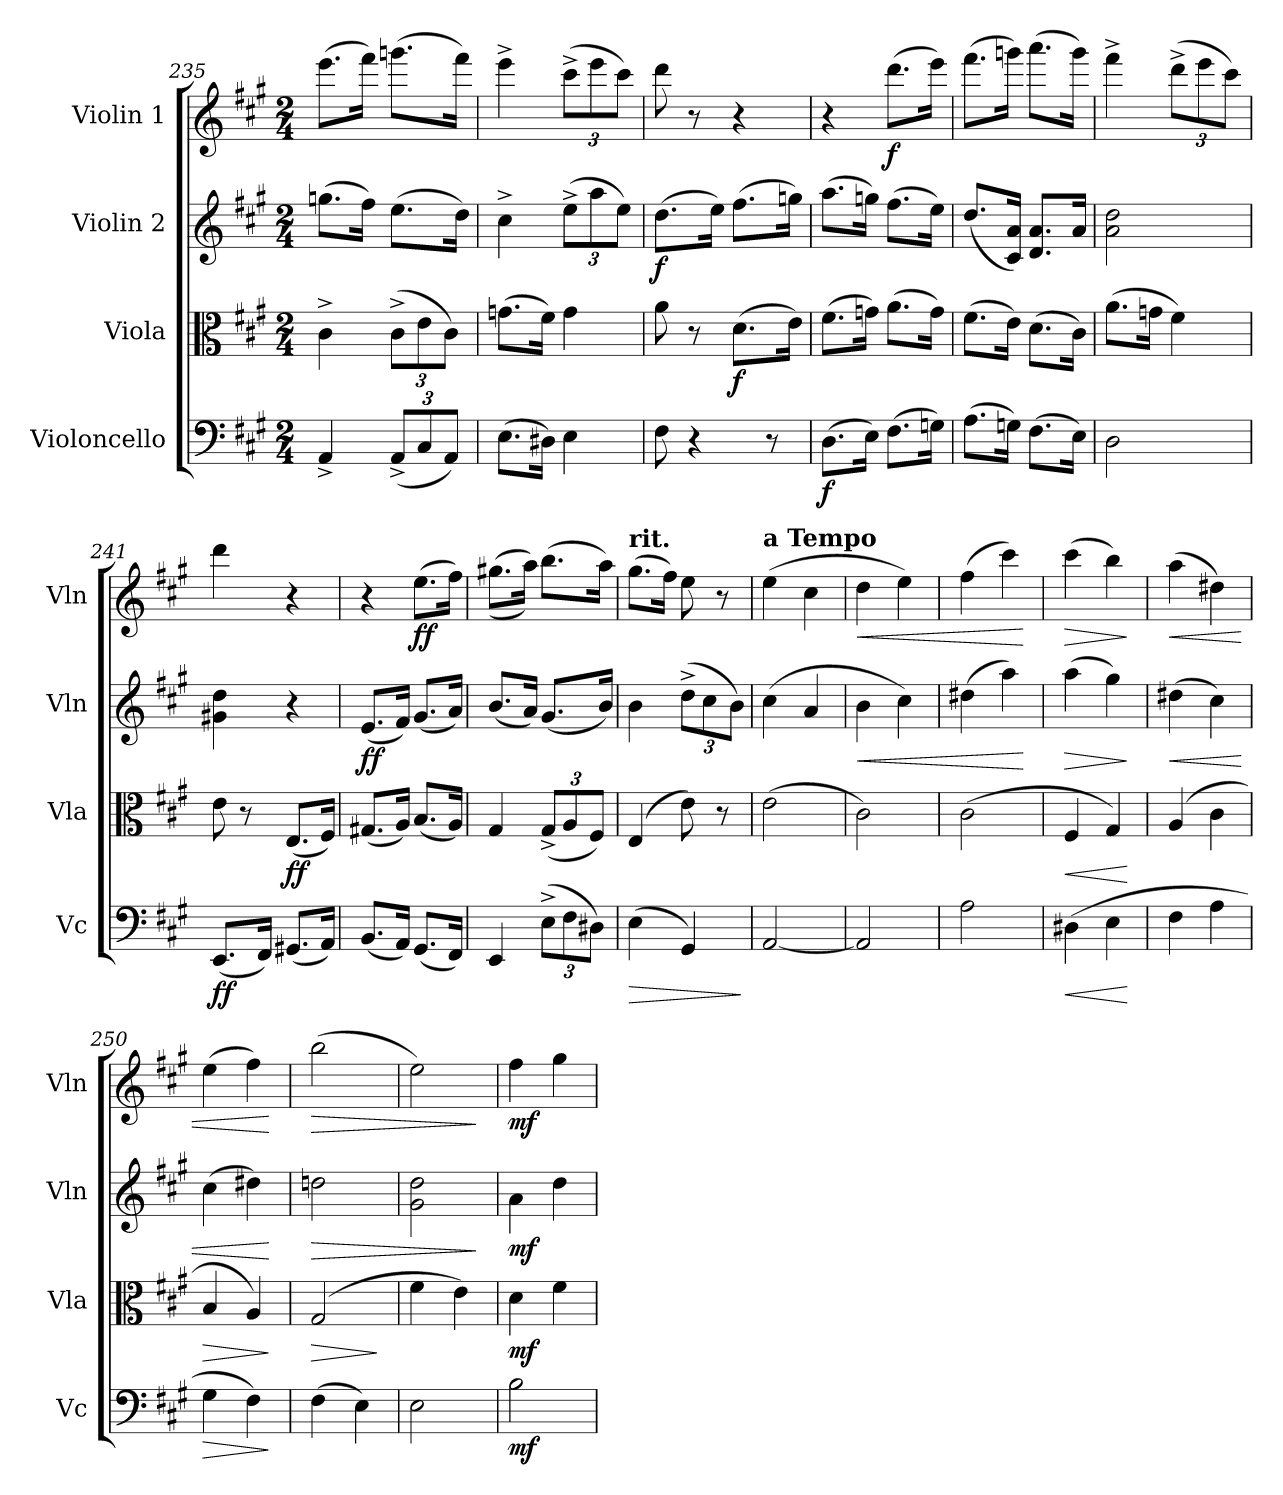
**kern	**dynam	**kern	**dynam	**kern	**dynam	**kern	**dynam
*part4	*part4	*part3	*part3	*part2	*part2	*part1	*part1
*staff4	*staff4	*staff3	*staff3	*staff2	*staff2	*staff1	*staff1
*I"Violoncello	*	*I"Viola	*	*I"Violin 2	*	*I"Violin 1	*
*I'Vc	*	*I'Vla	*	*I'Vln	*	*I'Vln	*
!!LO:LB:g=z
*clefF4	*	*clefC3	*	*clefG2	*	*clefG2	*
*k[f#c#g#]	*	*k[f#c#g#]	*	*k[f#c#g#]	*	*k[f#c#g#]	*
*M2/4	*	*M2/4	*	*M2/4	*	*M2/4	*
=235	=235	=235	=235	=235	=235	=235	=235
4AA^/	.	4c#^\	.	(8.ggn\L	.	(>8.eee\L	.
.	.	.	.	16ff#\Jk)	.	16fff#\Jk)	.
*Xbrackettup	*	*Xbrackettup	*	*	*	*	*
(<12AA^/L	.	(12c#^\L	.	(8.ee\L	.	(>8.gggn\L	.
12C#/	.	12e\	.	.	.	.	.
12AA/J)	.	12c#\J)	.	.	.	.	.
.	.	.	.	16dd\Jk)	.	16fff#\Jk)	.
=236	=236	=236	=236	=236	=236	=236	=236
(>8.E\L	.	(8.gn\L	.	4cc#^\	.	4eee^\	.
16D#X\Jk)	.	16f#\Jk)	.	.	.	.	.
*	*	*	*	*Xbrackettup	*	*Xbrackettup	*
4E\	.	4g\	.	(12ee^\L	.	(>12ccc#^\L	.
.	.	.	.	12aa\	.	12eee\	.
.	.	.	.	12ee\J)	.	12ccc#\J)	.
!!LO:LB:g=z
=237	=237	=237	=237	=237	=237	=237	=237
!	!	!	!	!	!LO:DY:b	!	!
8F#\	.	8a\	.	(8.dd\L	f	8ddd\	.
4r	.	8r	.	.	.	8r	.
.	.	.	.	16ee\Jk)	.	.	.
!	!	!	!LO:DY:b	!	!	!	!
.	.	(8.d\L	f	(8.ff#\L	.	4r	.
8r	.	.	.	.	.	.	.
.	.	16e\Jk)	.	16ggn\Jk)	.	.	.
=238	=238	=238	=238	=238	=238	=238	=238
!	!LO:DY:b	!	!	!	!	!	!
(>8.D\L	f	(8.f#\L	.	(8.aa\L	.	4r	.
16E\Jk)	.	16gn\Jk)	.	16ggn\Jk)	.	.	.
!	!	!	!	!	!	!	!LO:DY:b
(>8.F#\L	.	(8.a\L	.	(8.ff#\L	.	(>8.ddd\L	f
16Gn\Jk)	.	16g\Jk)	.	16ee\Jk)	.	16eee\Jk)	.
=239	=239	=239	=239	=239	=239	=239	=239
(>8.A\L	.	(8.f#\L	.	(8.dd/L	.	(>8.fff#\L	.
16Gn\Jk)	.	16e\Jk)	.	16c#/ 16a/Jk)	.	16gggn\Jk)	.
(>8.F#\L	.	(8.d\L	.	8.d/ 8.a/L	.	(>8.aaa\L	.
16E\Jk)	.	16c#\Jk)	.	16a/Jk	.	16ggg\Jk)	.
=240	=240	=240	=240	=240	=240	=240	=240
2D\	.	(8.a\L	.	2a\ 2dd\	.	4fff#^\	.
.	.	16gn\Jk	.	.	.	.	.
.	.	4f#\)	.	.	.	(>12ddd^\L	.
.	.	.	.	.	.	12eee\	.
.	.	.	.	.	.	12ccc#\J)	.
=241	=241	=241	=241	=241	=241	=241	=241
!	!LO:DY:b	!	!	!	!	!	!
(<8.EE/L	ff	8e\	.	4g#X\ 4dd\	.	4ddd\	.
.	.	8r	.	.	.	.	.
16FF#/Jk)	.	.	.	.	.	.	.
!	!	!	!LO:DY:b	!	!	!	!
(<8.GG#X/L	.	(8.E/L	ff	4r	.	4r	.
16AA/Jk)	.	16F#/Jk)	.	.	.	.	.
=242	=242	=242	=242	=242	=242	=242	=242
!	!	!	!	!	!LO:DY:b	!	!
(<8.BB/L	.	(8.G#X/L	.	(8.e/L	ff	4r	.
16AA/Jk)	.	16A/Jk)	.	16f#/Jk)	.	.	.
!	!	!	!	!	!	!	!LO:DY:b
(<8.GG#/L	.	(8.B/L	.	(8.g#/L	.	(>8.ee\L	ff
16FF#/Jk)	.	16A/Jk)	.	16a/Jk)	.	16ff#\Jk)	.
=243	=243	=243	=243	=243	=243	=243	=243
4EE/	.	4G#/	.	(8.b/L	.	(>(>8.gg#X\L	.
.	.	.	.	16a/Jk)	.	16aa\Jk))	.
(>12E^\L	.	(12G#^/L	.	(8.g#/L	.	(8.bb\L	.
12F#\	.	12A/	.	.	.	.	.
12D#X\J)	.	12F#/J)	.	.	.	.	.
.	.	.	.	16b/Jk)	.	16aa\Jk)	.
=244	=244	=244	=244	=244	=244	=244	=244
!	!	!	!	!	!	!LO:TX:a:B:t=rit.	!
!	!LO:HP:b	!	!	!	!	!	!
(>4E\	>	(4E/	.	4b\	.	(8.gg#\L	.
.	.	.	.	.	.	16ff#\Jk)	.
4GG#/)	.	8e\)	.	(12dd^\L	.	8ee\	.
.	.	.	.	12cc#\	.	.	.
.	.	8r	.	.	.	8r	.
.	.	.	.	12b\J)	.	.	.
.	]	.	.	.	.	.	.
=245	=245	=245	=245	=245	=245	=245	=245
!	!	!	!	!	!	!LO:TX:a:B:t=a Tempo	!
!	!LO:DY:b	!	!	!	!	!	!
!	!LO:DY:n=1:b	!	!LO:DY:b	!	!	!	!
!	!	!	!LO:DY:n=1:b	!	!LO:DY:b	!	!
!	!	!	!	!	!LO:DY:n=1:b	!	!LO:DY:b
!	!	!	!	!	!	!	!LO:DY:n=1:b
[2AA/	p other-dynamics	(2e\	p other-dynamics	(4cc#\	p other-dynamics	(4ee\	p other-dynamics
.	.	.	.	4a/	.	4cc#\	.
=246	=246	=246	=246	=246	=246	=246	=246
!	!	!	!	!	!LO:HP:b	!	!LO:HP:b
2AA/]	.	2c#\)	.	4b\	<	4dd\	<
.	.	.	.	4cc#\)	.	4ee\)	.
=247	=247	=247	=247	=247	=247	=247	=247
2A\	.	(2c#\	.	(4dd#X\	.	(4ff#\	.
.	.	.	.	4aa\)	.	4ccc#\)	.
.	.	.	.	.	[	.	[
!!LO:LB:g=z
=248	=248	=248	=248	=248	=248	=248	=248
!	!LO:HP:b	!	!LO:HP:b	!	!LO:HP:b	!	!LO:HP:b
(>4D#X\	<	4F#/	<	(4aa\	>	(4ccc#\	>
4E\	.	4G#/)	.	4gg#\)	.	4bb\)	.
.	[	.	[	.	]	.	]
=249	=249	=249	=249	=249	=249	=249	=249
!	!	!	!	!	!LO:HP:b	!	!LO:HP:b
4F#\	.	(4A/	.	(4dd#X\	<	(4aa\	<
4A\	.	4c#\	.	4cc#\)	.	4dd#X\)	.
=250	=250	=250	=250	=250	=250	=250	=250
!	!LO:HP:b	!	!LO:HP:b	!	!	!	!
4G#\	>	4B/	>	(4cc#\	.	(4ee\	.
4F#\)	.	4A/)	.	4dd#X\)	.	4ff#\)	.
.	]	.	]	.	[	.	[
!!LO:LB:g=z
=251	=251	=251	=251	=251	=251	=251	=251
!	!	!	!LO:HP:b	!	!LO:HP:b	!	!LO:HP:b
(>4F#\	.	(2G#/	>	2ddn\	>	(2bb\	>
4E\)	.	.	.	.	.	.	.
.	.	.	]	.	.	.	.
=252	=252	=252	=252	=252	=252	=252	=252
2E\	.	4f#\	.	2g#\ 2dd\	.	2ee\)	.
.	.	4e\)	.	.	.	.	.
.	.	.	.	.	]	.	]
=253	=253	=253	=253	=253	=253	=253	=253
!	!LO:DY:b	!	!LO:DY:b	!	!LO:DY:b	!	!LO:DY:b
2B\	mf	4d\	mf	4a\	mf	4ff#\	mf
.	.	4f#\	.	4dd\	.	4gg#\	.
=	=	=	=	=	=	=	=
*-	*-	*-	*-	*-	*-	*-	*-
